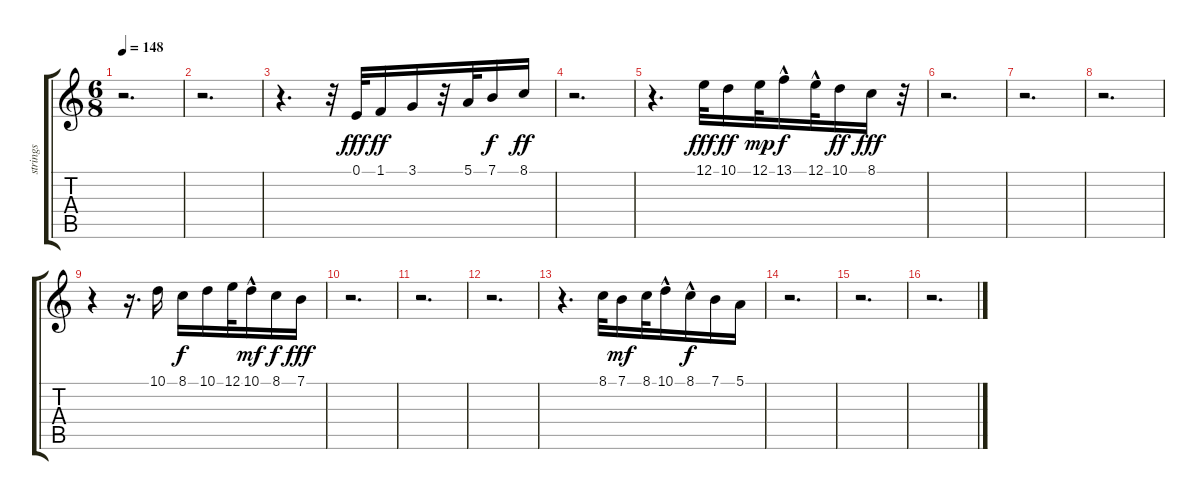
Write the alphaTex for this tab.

\track ("strings" "strings") {instrument stringensemble1}
\staff {score tabs}
\tuning (E4 B3 G3 D3 A2 E2) {hide}
\ts (6 8)
\tempo 148
\clef g2
\ks c
r.2{d dy fff} |
r.2{d} |
r.4{d} r.32 0.1.32 1.1.16{dy ff} 3.1.16 r.32 5.1.32 7.1.16{dy f} 8.1.16{dy ff} |
r.2{d} |
r.4{d} 12.1.32{dy fff} 10.1.16{dy ff} 12.1.32{dy mp} 13.1{hac}.16{dy f} 12.1{hac}.32 10.1.16{dy ff} 8.1.16{dy fff} r.32 |
r.2{d} |
r.2{d} |
r.2{d} |
r.4 r.16{d} 10.1.16 8.1.16{dy f} 10.1.16 12.1.32 10.1{hac}.16{dy mf} 8.1.16{dy f} 7.1.16{dy fff} |
r.2{d} |
r.2{d} |
r.2{d} |
r.4{d} 8.1.32 7.1.16{dy mf} 8.1.32 10.1{hac}.16 8.1{hac}.16{dy f} 7.1.16 5.1.16 |
r.2{d} |
r.2{d} |
r.2{d}
